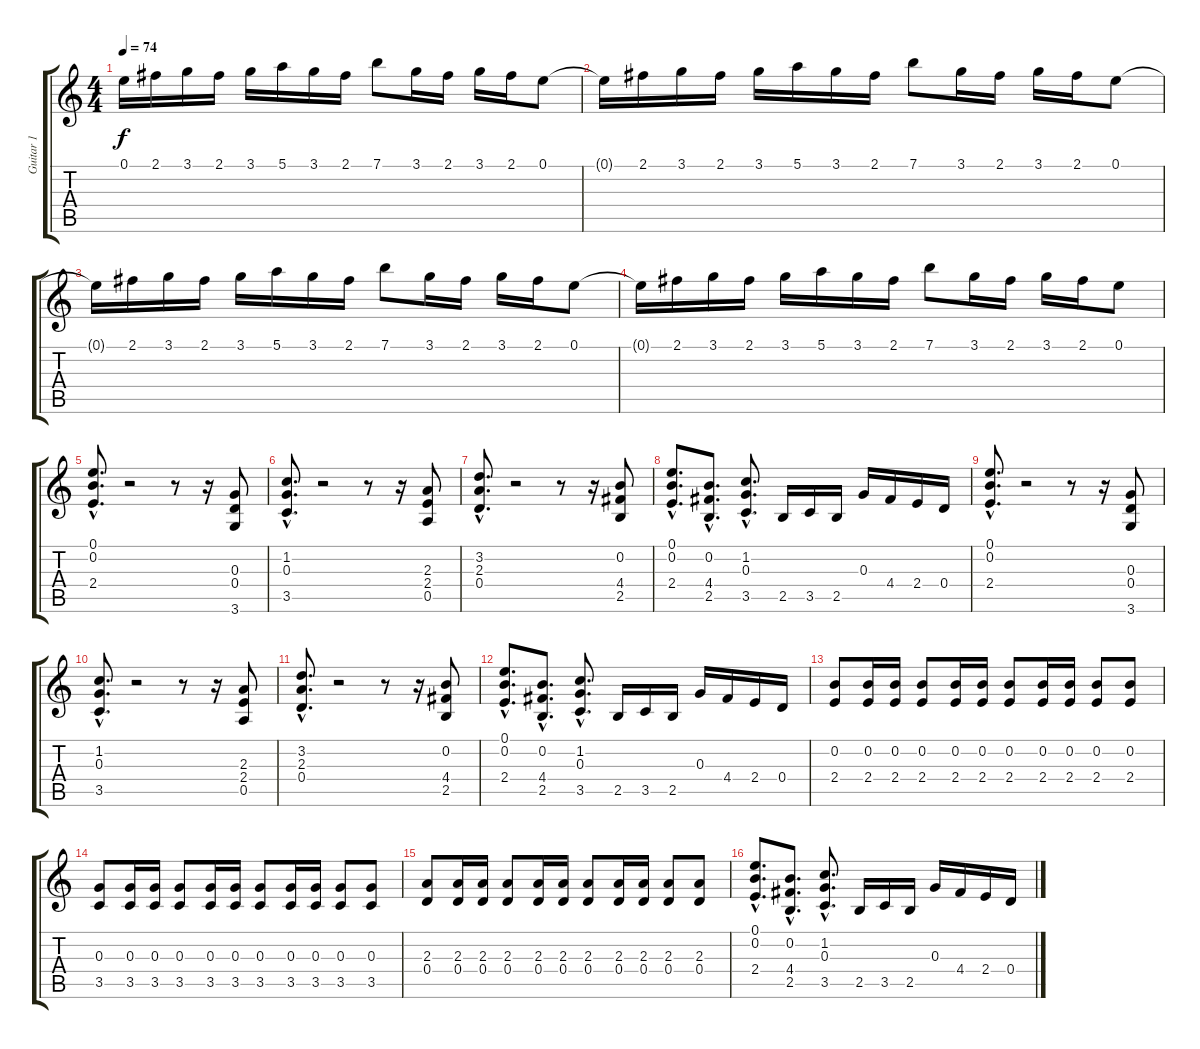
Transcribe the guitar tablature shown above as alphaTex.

\track ("Guitar 1" "Guitar 1") {instrument distortionguitar}
\staff {score tabs}
\tuning (E4 B3 G3 D3 A2 E2) {hide}
\ts (4 4)
\tempo 74
\clef g2
\ks c
0.1{t}.16{dy f} 2.1.16 3.1.16 2.1.16 3.1.16 5.1.16 3.1.16 2.1.16 7.1.8 3.1.16 2.1.16 3.1.16 2.1.16 0.1.8 |
0.1{t}.16 2.1.16 3.1.16 2.1.16 3.1.16 5.1.16 3.1.16 2.1.16 7.1.8 3.1.16 2.1.16 3.1.16 2.1.16 0.1.8 |
0.1{t}.16 2.1.16 3.1.16 2.1.16 3.1.16 5.1.16 3.1.16 2.1.16 7.1.8 3.1.16 2.1.16 3.1.16 2.1.16 0.1.8 |
0.1{t}.16 2.1.16 3.1.16 2.1.16 3.1.16 5.1.16 3.1.16 2.1.16 7.1.8 3.1.16 2.1.16 3.1.16 2.1.16 0.1.8 |
(0.1{hac} 0.2{hac} 2.4{hac}).8{d} r.2 r.8 r.16 (0.3 0.4 3.6).8 |
(1.2{hac} 0.3{hac} 3.5{hac}).8{d} r.2 r.8 r.16 (2.3 2.4 0.5).8 |
(3.2{hac} 2.3{hac} 0.4{hac}).8{d} r.2 r.8 r.16 (0.2 4.4 2.5).8 |
(0.1{hac} 0.2{hac} 2.4{hac}).8{d} (0.2{hac} 4.4{hac} 2.5{hac}).8{d} (1.2{hac} 0.3{hac} 3.5{hac}).8{d} 2.5.16 3.5.16 2.5.16 0.3.16 4.4.16 2.4.16 0.4.16 |
(0.1{hac} 0.2{hac} 2.4{hac}).8{d} r.2 r.8 r.16 (0.3 0.4 3.6).8 |
(1.2{hac} 0.3{hac} 3.5{hac}).8{d} r.2 r.8 r.16 (2.3 2.4 0.5).8 |
(3.2{hac} 2.3{hac} 0.4{hac}).8{d} r.2 r.8 r.16 (0.2 4.4 2.5).8 |
(0.1{hac} 0.2{hac} 2.4{hac}).8{d} (0.2{hac} 4.4{hac} 2.5{hac}).8{d} (1.2{hac} 0.3{hac} 3.5{hac}).8{d} 2.5.16 3.5.16 2.5.16 0.3.16 4.4.16 2.4.16 0.4.16 |
(0.2 2.4).8 (0.2 2.4).16 (0.2 2.4).16 (0.2 2.4).8 (0.2 2.4).16 (0.2 2.4).16 (0.2 2.4).8 (0.2 2.4).16 (0.2 2.4).16 (0.2 2.4).8 (0.2 2.4).8 |
(0.3 3.5).8 (0.3 3.5).16 (0.3 3.5).16 (0.3 3.5).8 (0.3 3.5).16 (0.3 3.5).16 (0.3 3.5).8 (0.3 3.5).16 (0.3 3.5).16 (0.3 3.5).8 (0.3 3.5).8 |
(2.3 0.4).8 (2.3 0.4).16 (2.3 0.4).16 (2.3 0.4).8 (2.3 0.4).16 (2.3 0.4).16 (2.3 0.4).8 (2.3 0.4).16 (2.3 0.4).16 (2.3 0.4).8 (2.3 0.4).8 |
(0.1{hac} 0.2{hac} 2.4{hac}).8{d} (0.2{hac} 4.4{hac} 2.5{hac}).8{d} (1.2{hac} 0.3{hac} 3.5{hac}).8{d} 2.5.16 3.5.16 2.5.16 0.3.16 4.4.16 2.4.16 0.4.16
